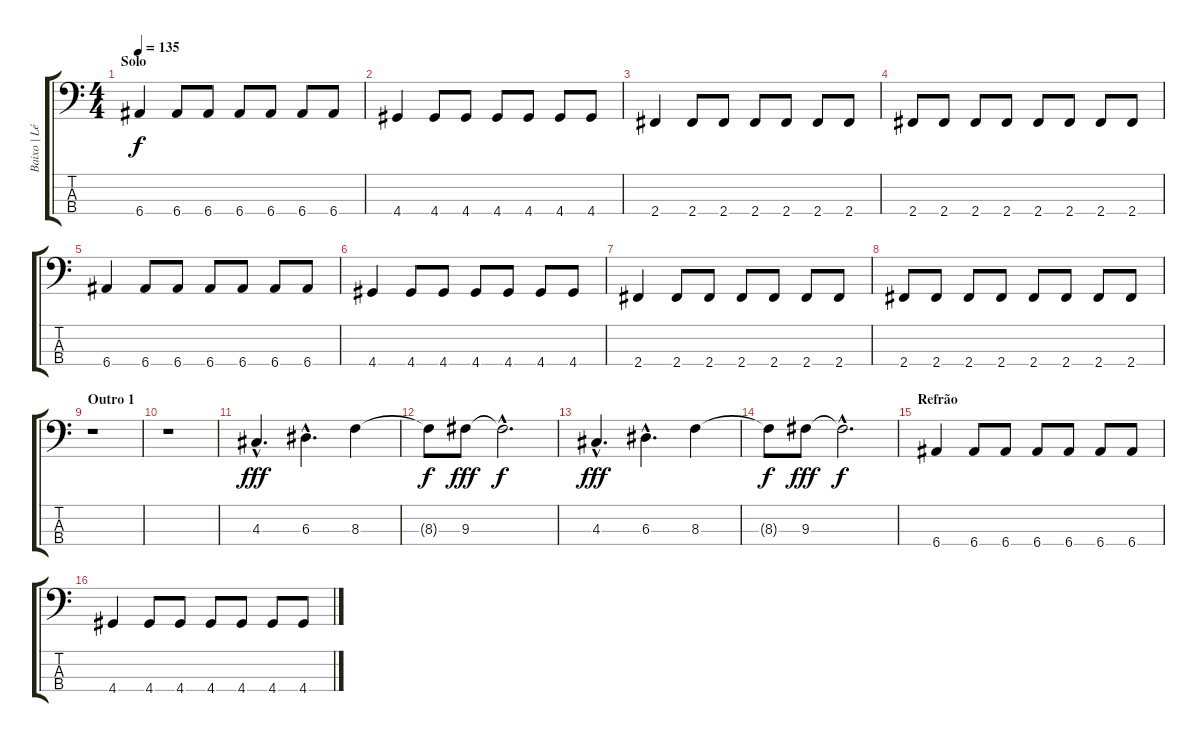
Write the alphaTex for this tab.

\track ("Baixo | Léo" "Baixo | Lé") {instrument electricbassfinger}
\staff {score tabs}
\tuning (G2 D2 A1 E1) {hide}
\ts (4 4)
\section ("" "Solo")
\tempo 135
\clef f4
\ks c
6.4.4{dy f} 6.4.8 6.4.8 6.4.8 6.4.8 6.4.8 6.4.8 |
4.4.4 4.4.8 4.4.8 4.4.8 4.4.8 4.4.8 4.4.8 |
2.4.4 2.4.8 2.4.8 2.4.8 2.4.8 2.4.8 2.4.8 |
2.4.8 2.4.8 2.4.8 2.4.8 2.4.8 2.4.8 2.4.8 2.4.8 |
6.4.4 6.4.8 6.4.8 6.4.8 6.4.8 6.4.8 6.4.8 |
4.4.4 4.4.8 4.4.8 4.4.8 4.4.8 4.4.8 4.4.8 |
2.4.4 2.4.8 2.4.8 2.4.8 2.4.8 2.4.8 2.4.8 |
2.4.8 2.4.8 2.4.8 2.4.8 2.4.8 2.4.8 2.4.8 2.4.8 |
\section ("" "Outro 1")
r.1 |
r.1 |
4.3{hac}.4{d dy fff} 6.3{hac}.4{d} 8.3.4 |
8.3{t}.8{dy f} 9.3.8{dy fff} 9.3{hac t}.2{d dy f} |
4.3{hac}.4{d dy fff} 6.3{hac}.4{d} 8.3.4 |
8.3{t}.8{dy f} 9.3.8{dy fff} 9.3{hac t}.2{d dy f} |
\section ("" "Refrão")
6.4.4 6.4.8 6.4.8 6.4.8 6.4.8 6.4.8 6.4.8 |
4.4.4 4.4.8 4.4.8 4.4.8 4.4.8 4.4.8 4.4.8
